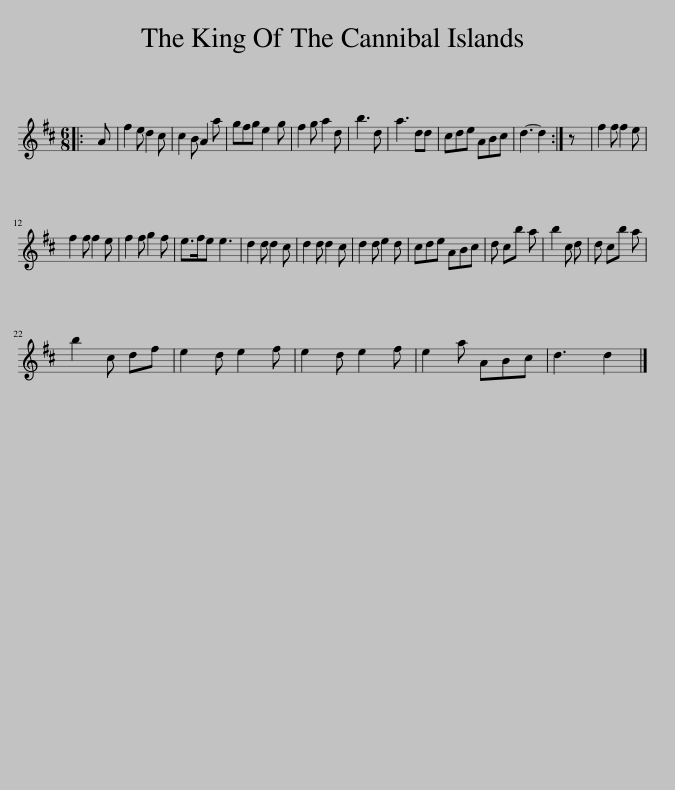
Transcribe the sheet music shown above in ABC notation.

X:1
L:1/8
M:6/8
I:linebreak $
K:D
V:1 treble
V:1
|: A | f2 e d2 c | c2 B A2 a | gfg e2 g | f2 g a2 d | %5
 b3 d | a3 dd | cde ABc | d3- d2 :| z | %10
 f2 f f2 e |$ f2 f f2 e | f2 f g2 f | e>fe e3 | d2 d d2 c | %15
 d2 d d2 c | d2 d e2 d | cde ABc | d cb a | b2 c d | %20
 d cb a |$ b2 c df | e2 d e2 f | e2 d e2 f | e2 a ABc | %25
 d3 d2 |] %26
